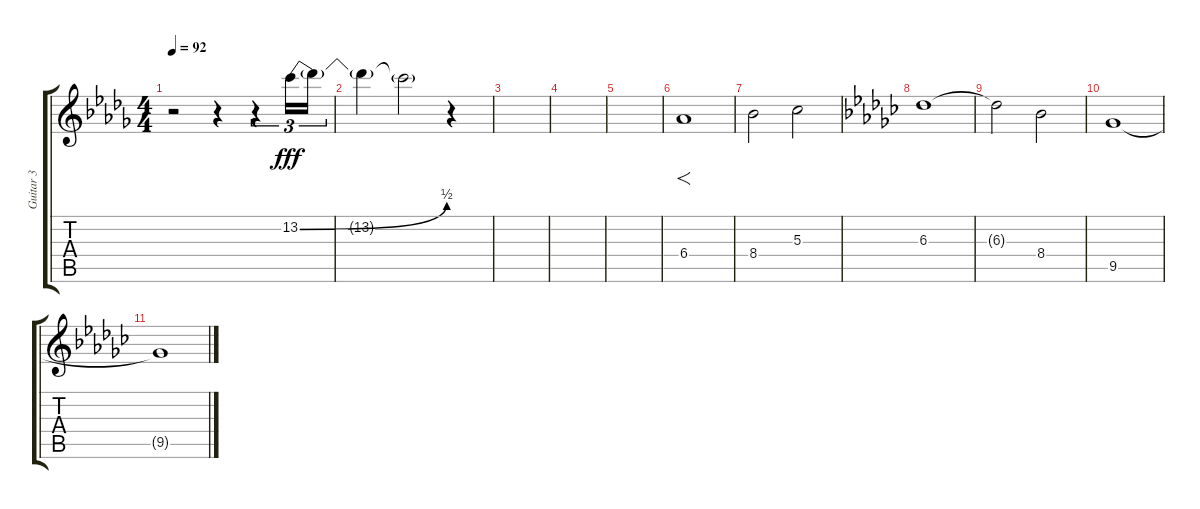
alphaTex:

\track ("Guitar 3" "Guitar 3") {instrument distortionguitar}
\staff {score tabs}
\tuning (E4 B3 G3 D3 A2 E2) {hide}
\ts (4 4)
\tempo 92
\clef g2
\ks db
r.2{dy fff} r.4 r.4{tu (3 2)} 13.2{be (bend 0 0 60 2)}.16{tu (3 2)} 13.2{t}.16{tu (3 2)} |
13.2{t}.4 13.2{t}.2 r.4 |
|
|
|
6.4.1{f} |
8.4.2 5.3.2 |
\ks gb
6.3.1 |
6.3{t}.2 8.4.2 |
9.5.1 |
9.5{t}.1
